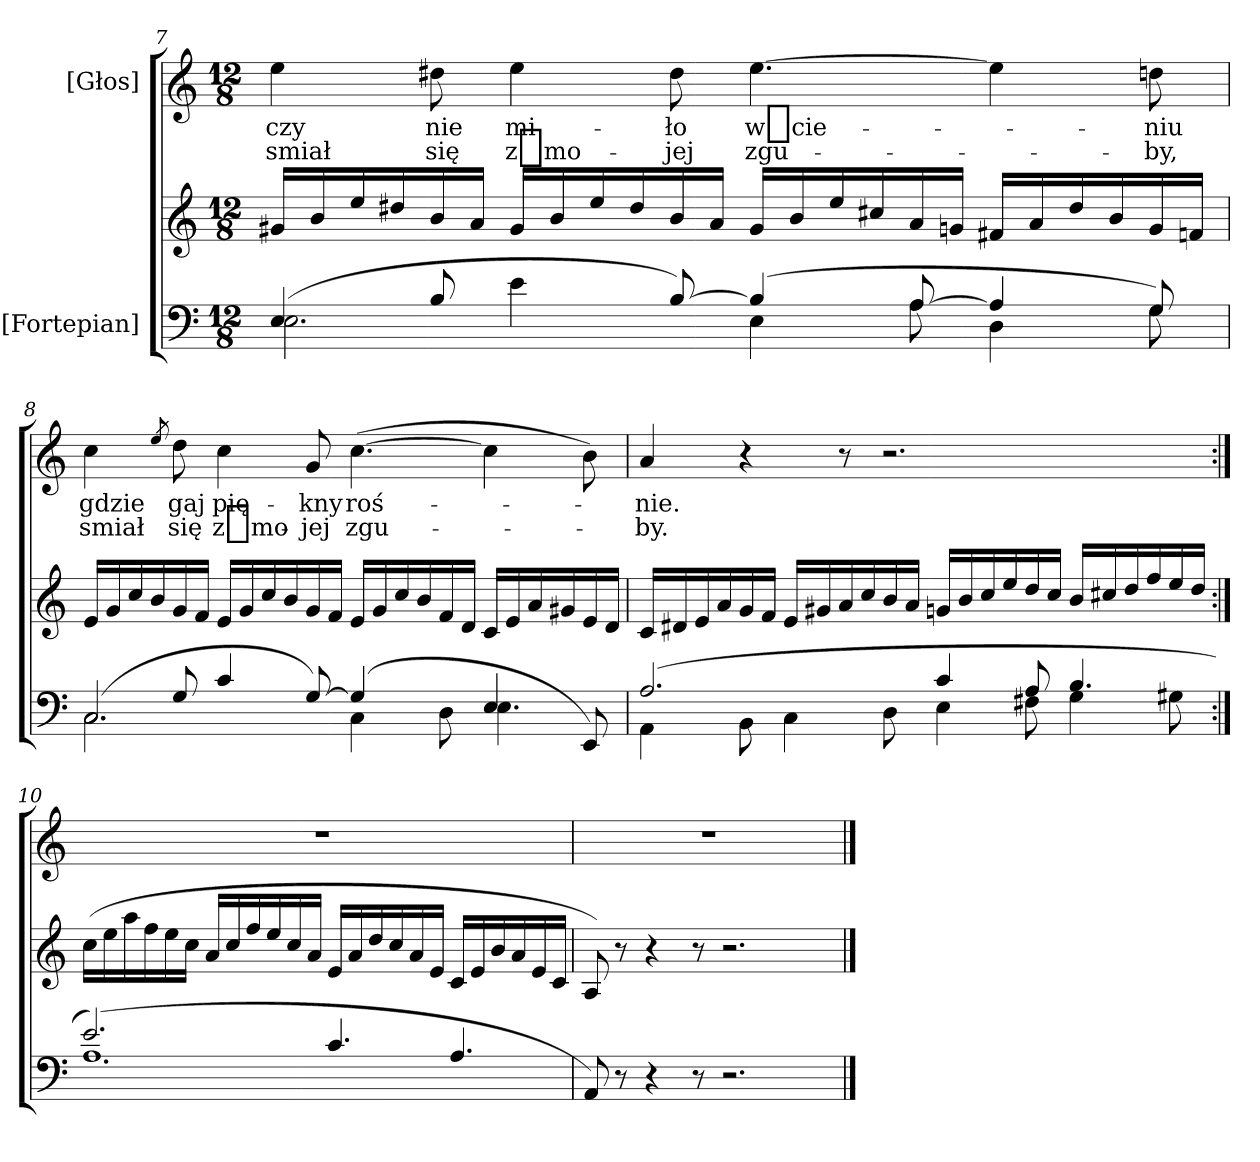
**kern	**kern	**kern	**text	**text
*part2	*part2	*part1	*part1	*part1
*staff3	*staff2	*staff1	*staff1	*staff1
*I"[Fortepian]	*	*I"[Głos]	*	*
*clefF4	*clefG2	*clefG2	*	*
*k[]	*k[]	*k[]	*	*
*M12/8	*M12/8	*M12/8	*	*
=7	=7	=7	=7	=7
!LO:N:vis=2.	!	!	!	!
*^	*	*	*	*
(4E/	2.E\	16g#X/LL	4ee\	czy	smiał
.	.	16b/	.	.	.
.	.	16ee/	.	.	.
.	.	16dd#X/	.	.	.
8B/	.	16b/	8dd#X\	nie	się
.	.	16a/JJ	.	.	.
4e\	.	16g#/LL	4ee\	mi-	z_mo-
.	.	16b/	.	.	.
.	.	16ee/	.	.	.
.	.	16dd#/	.	.	.
[8B/)	.	16b/	8dd#\	-ło	-jej
.	.	16a/JJ	.	.	.
(4B/]	4E\	16g#/LL	[4.ee\	w_cie-	zgu-
.	.	16b/	.	.	.
.	.	16ee/	.	.	.
.	.	16cc#X/	.	.	.
[8A/	8A\	16a/	.	.	.
.	.	16gn/JJ	.	.	.
4A/]	4D\	16f#X/LL	4ee\]	.	.
.	.	16a/	.	.	.
.	.	16dd#/	.	.	.
.	.	16b/	.	.	.
8G/)	8G\	16g/	8ddn\	-niu	-by,
.	.	16fn/JJ	.	.	.
=8	=8	=8	=8	=8	=8
!LO:N:vis=2.	!	!	!	!	!
(4C/	2.C\	16e/LL	4cc\	gdzie	smiał
.	.	16g/	.	.	.
.	.	16cc/	.	.	.
.	.	16b/	.	.	.
.	.	.	8qee/	.	.
8G/	.	16g/	8dd\	gaj	się
.	.	16f/JJ	.	.	.
4c/	.	16e/LL	4cc\	pię-	z_mo-
.	.	16g/	.	.	.
.	.	16cc/	.	.	.
.	.	16b/	.	.	.
[8G/)	.	16g/	8g/	-kny	-jej
.	.	16f/JJ	.	.	.
(4G/]	4C\	16e/LL	([4.cc\	roś-	zgu-
.	.	16g/	.	.	.
.	.	16cc/	.	.	.
.	.	16b/	.	.	.
8ryy	8D\	16f/	.	.	.
.	.	16d/JJ	.	.	.
4E/	4.E\	16c/LL	4cc\]	.	.
.	.	16e/	.	.	.
.	.	16a/	.	.	.
.	.	16g#X/	.	.	.
8EE/)	.	16e/	8b\)	.	.
.	.	16d/JJ	.	.	.
=9	=9	=9	=9	=9	=9
(2.A/	4AA\	16c/LL	4a/	-nie.	-by.
.	.	16d#X/	.	.	.
.	.	16e/	.	.	.
.	.	16a/	.	.	.
.	8BB\	16g/	4r	.	.
.	.	16f/JJ	.	.	.
.	4C\	16e/LL	.	.	.
.	.	16g#X/	.	.	.
.	.	16a/	8r	.	.
.	.	16cc/	.	.	.
.	8D\	16b/	2.r	.	.
.	.	16a/JJ	.	.	.
4c/	4E\	16gn/LL	.	.	.
.	.	16b/	.	.	.
.	.	16cc/	.	.	.
.	.	16ee/	.	.	.
8A/	8F#X\	16dd/	.	.	.
.	.	16cc/JJ	.	.	.
4.B/	4G\	16b/LL	.	.	.
.	.	16cc#X/	.	.	.
.	.	16dd/	.	.	.
.	.	16ff/	.	.	.
.	8G#X\	16ee/	8ryy	.	.
.	.	16dd/JJ	.	.	.
=10:|!	=10:|!	=10:|!	=10:|!	=10:|!	=10:|!
(2.e/)	1.A	(16cc\LL	1.r	.	.
.	.	16ee\	.	.	.
.	.	16aa\	.	.	.
.	.	16ff\	.	.	.
.	.	16ee\	.	.	.
.	.	16cc\JJ	.	.	.
.	.	16a/LL	.	.	.
.	.	16cc/	.	.	.
.	.	16ff/	.	.	.
.	.	16ee/	.	.	.
.	.	16cc/	.	.	.
.	.	16a/JJ	.	.	.
4.c/	.	16e/LL	.	.	.
.	.	16a/	.	.	.
.	.	16dd/	.	.	.
.	.	16cc/	.	.	.
.	.	16a/	.	.	.
.	.	16e/JJ	.	.	.
4.A/	.	16c/LL	.	.	.
.	.	16e/	.	.	.
.	.	16b/	.	.	.
.	.	16a/	.	.	.
.	.	16e/	.	.	.
.	.	16c/JJ	.	.	.
*v	*v	*	*	*	*
=11	=11	=11	=11	=11
8AA/)	8A/)	1.r	.	.
8r	8r	.	.	.
4r	4r	.	.	.
8r	8r	.	.	.
2.r	2.r	.	.	.
8ryy	8ryy	.	.	.
==	==	==	==	==
*-	*-	*-	*-	*-
